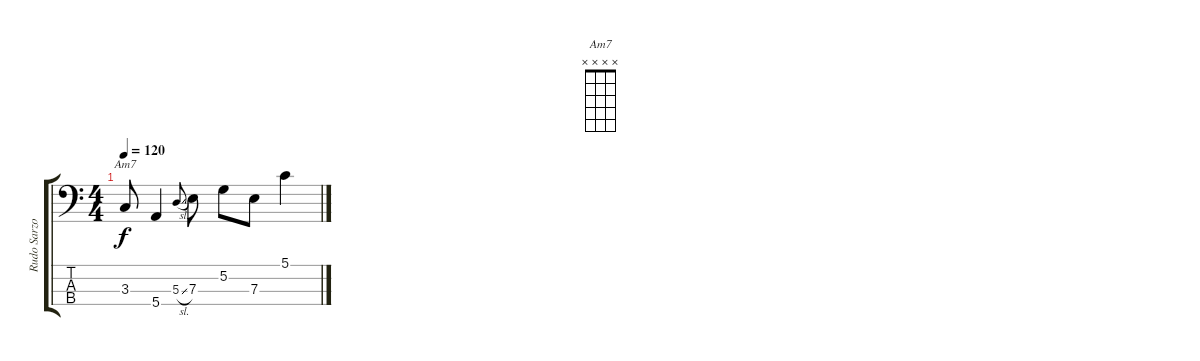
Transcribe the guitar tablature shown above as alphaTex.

\track ("Rudo Sarzo" "Rudo Sarzo") {instrument electricbasspick}
\staff {score tabs}
\tuning (G2 D2 A1 E1) {hide}
\chord ("Am7" x x x x)
\ts (4 4)
\tempo 120
\clef f4
\ks c
3.3.8{ch "Am7" dy f} 5.4.4 5.3{sl}.8{gr onbeat} 7.3.8 5.2.8 7.3.8 5.1.4
